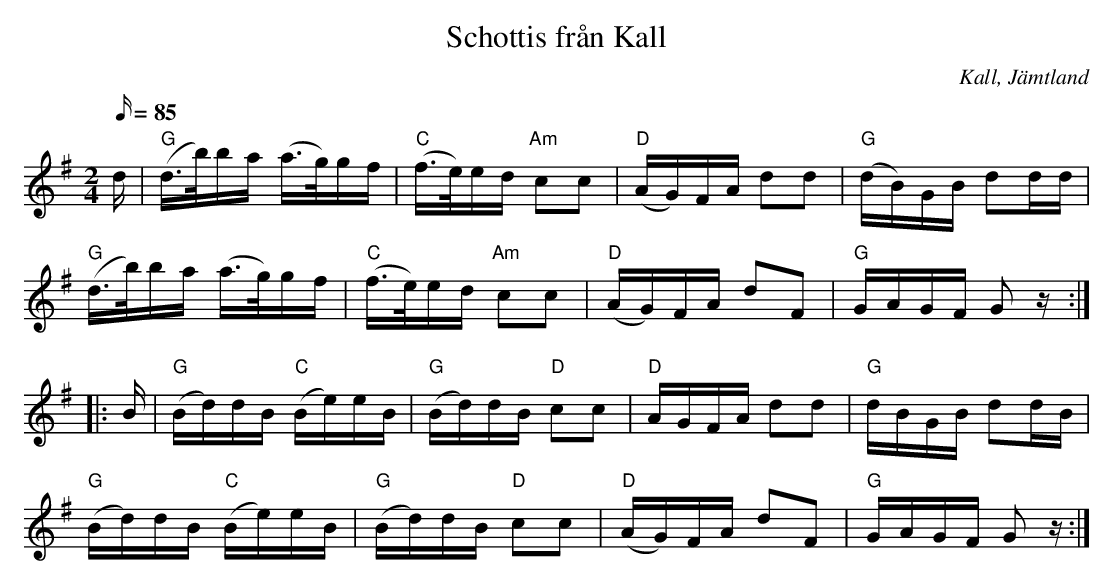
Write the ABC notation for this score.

X:1
T:Schottis från Kall
O:Kall, Jämtland
M:2/4
L:1/16
K:G
Q:85
d|"G"(d>b)ba (a>g)gf|"C"(f>e)ed "Am"c2c2|"D"(AG)FA d2d2|"G"(dB)GB d2dd|
"G"(d>b)ba (a>g)gf|"C"(f>e)ed "Am"c2c2|"D"(AG)FA d2F2|"G"GAGF G2z:|
|:B|"G"(Bd)dB "C"(Be)eB|"G"(Bd)dB "D"c2c2|"D"AGFA d2d2|"G"dBGB d2dB|
"G"(Bd)dB "C"(Be)eB|"G"(Bd)dB "D"c2c2|"D"(AG)FA d2F2|"G"GAGF G2z:|
